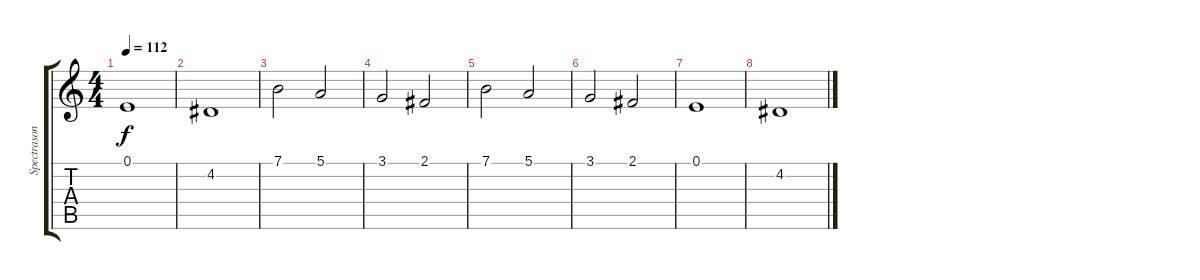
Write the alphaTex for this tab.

\track ("Spectrasonics Omnisphere" "Spectrason") {instrument vibraphone}
\staff {score tabs}
\tuning (E4 B3 G3 D3 A2 E2) {hide}
\ts (4 4)
\tempo 112
\clef g2
\ks c
0.1.1{dy f} |
4.2.1 |
7.1.2 5.1.2 |
3.1.2 2.1.2 |
7.1.2 5.1.2 |
3.1.2 2.1.2 |
0.1.1 |
4.2.1
